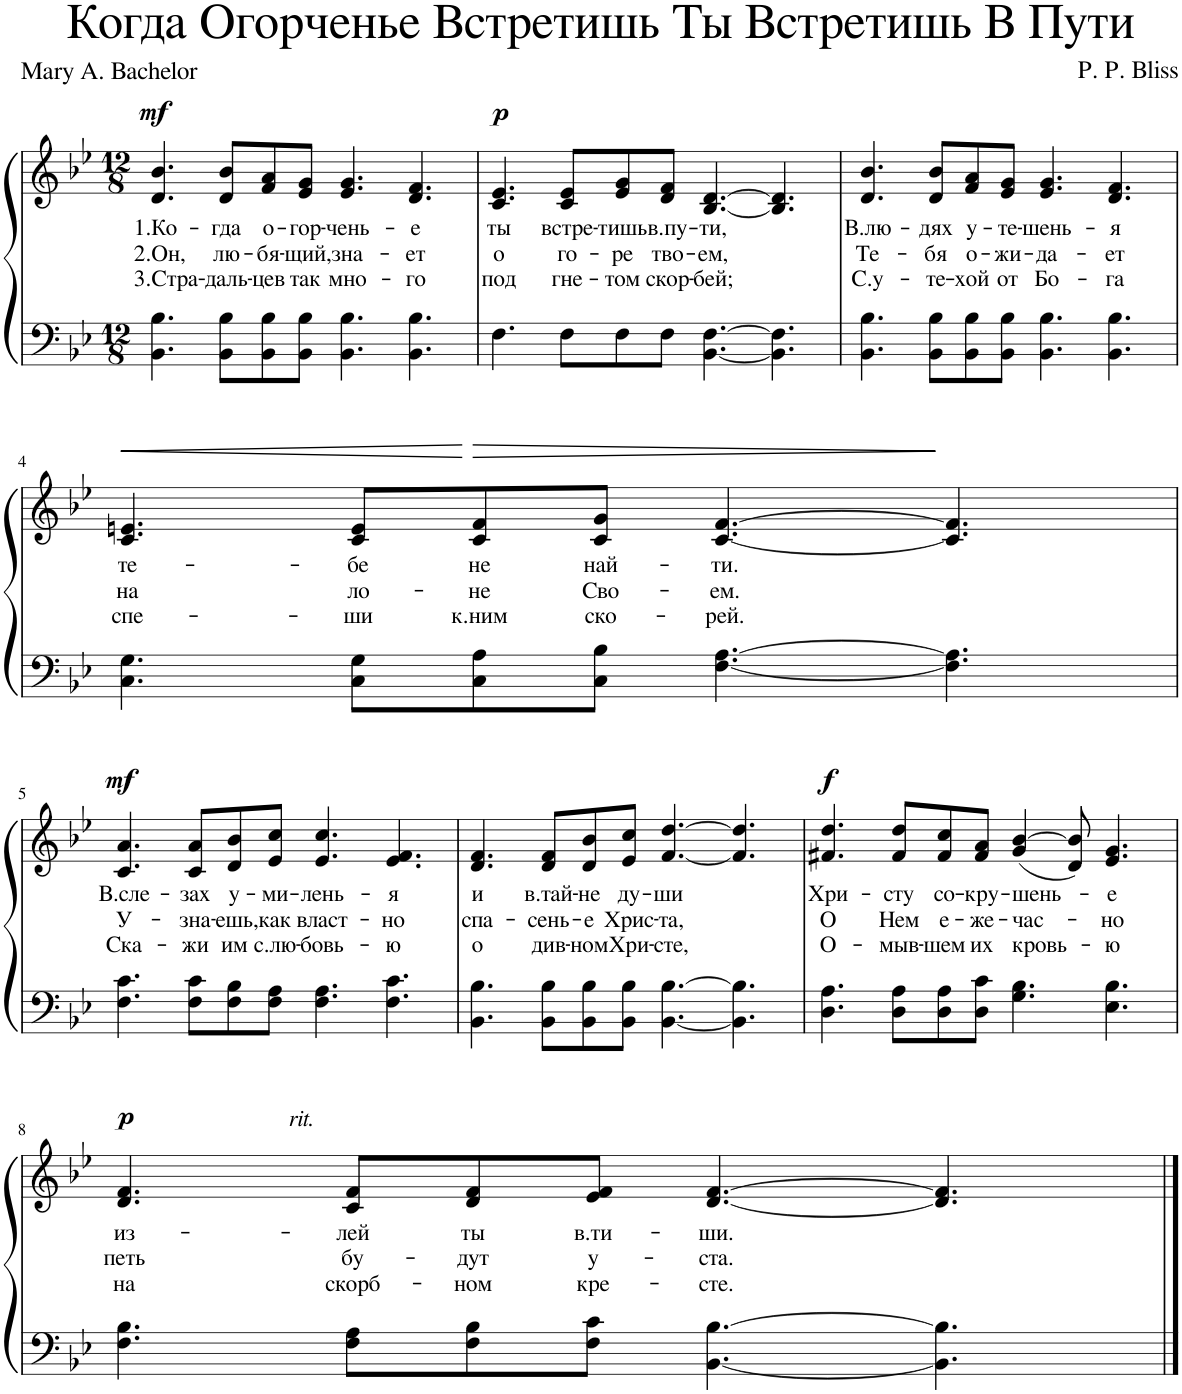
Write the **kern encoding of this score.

**kern	**kern	**text	**text	**text	**dynam
*part1	*part1	*part1	*part1	*part1	*part1
*staff2	*staff1	*staff1	*staff1	*staff1	*staff1/2
*I"Piano	*	*	*	*	*
*I'Pno.	*	*	*	*	*
*clefF4	*clefG2	*	*	*	*
*k[b-e-]	*k[b-e-]	*	*	*	*
*M12/8	*M12/8	*	*	*	*
=1	=1	=1	=1	=1	=1
!	!	!LO:LY:b	!LO:LY:b	!LO:LY:b	!LO:DY:a
4.BB-\ 4.B-\	4.d/ 4.b-/	1.Ко-	2.Он,	3.Стра-	mf
!	!	!LO:LY:b	!LO:LY:b	!LO:LY:b	!
8BB-\ 8B-\L	8d/ 8b-/L	-гда	лю-	-даль-	.
!	!	!LO:LY:b	!LO:LY:b	!LO:LY:b	!
8BB-\ 8B-\	8f/ 8a/	о-	-бя-	-цев	.
!	!	!LO:LY:b	!LO:LY:b	!LO:LY:b	!
8BB-\ 8B-\J	8e-/ 8g/J	-гор-	-щий,	так	.
!	!	!LO:LY:b	!LO:LY:b	!LO:LY:b	!
4.BB-\ 4.B-\	4.e-/ 4.g/	-чень-	зна-	мно-	.
!	!	!LO:LY:b	!LO:LY:b	!LO:LY:b	!
4.BB-\ 4.B-\	4.d/ 4.f/	-е	-ет	-го	.
=2	=2	=2	=2	=2	=2
!	!	!LO:LY:b	!LO:LY:b	!LO:LY:b	!LO:DY:a
4.F\	4.c/ 4.e-/	ты	о	под	p
!	!	!LO:LY:b	!LO:LY:b	!LO:LY:b	!
8F\L	8c/ 8e-/L	встре-	го-	гне-	.
!	!	!LO:LY:b	!LO:LY:b	!LO:LY:b	!
8F\	8e-/ 8g/	-тишь	-ре	-том	.
!	!	!LO:LY:b	!LO:LY:b	!LO:LY:b	!
8F\J	8d/ 8f/J	в.пу-	тво-	скор-	.
!	!	!LO:LY:b	!LO:LY:b	!LO:LY:b	!
[4.BB-\ [4.F\	[4.B-/ [4.d/	-ти,	-ем,	-бей;	.
4.BB-\] 4.F\]	4.B-/] 4.d/]	.	.	.	.
=3	=3	=3	=3	=3	=3
!	!	!LO:LY:b	!LO:LY:b	!LO:LY:b	!
4.BB-\ 4.B-\	4.d/ 4.b-/	В.лю-	Те-	С.у-	.
!	!	!LO:LY:b	!LO:LY:b	!LO:LY:b	!
8BB-\ 8B-\L	8d/ 8b-/L	-дях	-бя	-те-	.
!	!	!LO:LY:b	!LO:LY:b	!LO:LY:b	!
8BB-\ 8B-\	8f/ 8a/	у-	о-	-хой	.
!	!	!LO:LY:b	!LO:LY:b	!LO:LY:b	!
8BB-\ 8B-\J	8e-/ 8g/J	-те-	-жи-	от	.
!	!	!LO:LY:b	!LO:LY:b	!LO:LY:b	!
4.BB-\ 4.B-\	4.e-/ 4.g/	-шень-	-да-	Бо-	.
!	!	!LO:LY:b	!LO:LY:b	!LO:LY:b	!
4.BB-\ 4.B-\	4.d/ 4.f/	-я	-ет	-га	.
!!LO:LB:g=z
=4	=4	=4	=4	=4	=4
!	!	!LO:LY:b	!LO:LY:b	!LO:LY:b	!LO:HP:b
4.C\ 4.G\	4.c/ 4.en/	те-	на	спе-	<
!	!	!LO:LY:b	!LO:LY:b	!LO:LY:b	!
8C\ 8G\L	8c/ 8e/L	-бе	ло-	-ши	.
!	!	!LO:LY:b	!LO:LY:b	!LO:LY:b	!LO:HP:n=1:b
8C\ 8A\	8c/ 8f/	не	-не	к.ним	[ >
!	!	!LO:LY:b	!LO:LY:b	!LO:LY:b	!
8C\ 8B-\J	8c/ 8g/J	най-	Сво-	ско-	.
!	!	!LO:LY:b	!LO:LY:b	!LO:LY:b	!
[4.F\ [4.A\	[4.c/ [4.f/	-ти.	-ем.	-рей.	.
4.F\] 4.A\]	4.c/] 4.f/]	.	.	.	]
!!LO:LB:g=z
=5	=5	=5	=5	=5	=5
!	!	!LO:LY:b	!LO:LY:b	!LO:LY:b	!LO:DY:a
4.F\ 4.c\	4.c/ 4.a/	В.сле-	У-	Ска-	mf
!	!	!LO:LY:b	!LO:LY:b	!LO:LY:b	!
8F\ 8c\L	8c/ 8a/L	-зах	-зна-	-жи	.
!	!	!LO:LY:b	!LO:LY:b	!LO:LY:b	!
8F\ 8B-\	8d/ 8b-/	у-	-ешь,	им	.
!	!	!LO:LY:b	!LO:LY:b	!LO:LY:b	!
8F\ 8A\J	8e-/ 8cc/J	-ми-	как	с.лю-	.
!	!	!LO:LY:b	!LO:LY:b	!LO:LY:b	!
4.F\ 4.A\	4.e-/ 4.cc/	-лень-	власт-	-бовь-	.
!	!	!LO:LY:b	!LO:LY:b	!LO:LY:b	!
4.F\ 4.c\	4.e-/ 4.f/	-я	-но	-ю	.
=6	=6	=6	=6	=6	=6
!	!	!LO:LY:b	!LO:LY:b	!LO:LY:b	!
4.BB-\ 4.B-\	4.d/ 4.f/	и	спа-	о	.
!	!	!LO:LY:b	!LO:LY:b	!LO:LY:b	!
8BB-\ 8B-\L	8d/ 8f/L	в.тай-	-сень-	див-	.
!	!	!LO:LY:b	!LO:LY:b	!LO:LY:b	!
8BB-\ 8B-\	8d/ 8b-/	-не	-е	-ном	.
!	!	!LO:LY:b	!LO:LY:b	!LO:LY:b	!
8BB-\ 8B-\J	8e-/ 8cc/J	ду-	Хрис-	Хри-	.
!	!	!LO:LY:b	!LO:LY:b	!LO:LY:b	!
[4.BB-\ [4.B-\	[4.f/ [4.dd/	-ши	-та,	-сте,	.
4.BB-\] 4.B-\]	4.f/] 4.dd/]	.	.	.	.
=7	=7	=7	=7	=7	=7
!	!	!LO:LY:b	!LO:LY:b	!LO:LY:b	!LO:DY:a
4.D\ 4.A\	4.f#X/ 4.dd/	Хри-	О	О-	f
!	!	!LO:LY:b	!LO:LY:b	!LO:LY:b	!
8D\ 8A\L	8f#/ 8dd/L	-сту	Нем	-мыв-	.
!	!	!LO:LY:b	!LO:LY:b	!LO:LY:b	!
8D\ 8A\	8f#/ 8cc/	со-	е-	-шем	.
!	!	!LO:LY:b	!LO:LY:b	!LO:LY:b	!
8D\ 8c\J	8f#/ 8a/J	-кру-	-же-	их	.
!	!	!LO:LY:b	!LO:LY:b	!LO:LY:b	!
4.G\ 4.B-\	(<4g/ [4b-/	-шень-	-час-	кровь-	.
.	8d/ 8b-/])	.	.	.	.
!	!	!LO:LY:b	!LO:LY:b	!LO:LY:b	!
4.E-\ 4.B-\	4.e-/ 4.g/	-е	-но	-ю	.
!!LO:LB:g=z
=8	=8	=8	=8	=8	=8
!	!	!LO:LY:b	!LO:LY:b	!LO:LY:b	!LO:DY:a
4.F\ 4.B-\	4.d/ 4.f/	из-	петь	на	p
!	!LO:TX:a:i:t=rit.	!	!	!	!
!	!	!LO:LY:b	!LO:LY:b	!LO:LY:b	!
8F\ 8A\L	8c/ 8f/L	-лей	бу-	скорб-	.
!	!	!LO:LY:b	!LO:LY:b	!LO:LY:b	!
8F\ 8B-\	8d/ 8f/	ты	-дут	-ном	.
!	!	!LO:LY:b	!LO:LY:b	!LO:LY:b	!
8F\ 8c\J	8e-/ 8f/J	в.ти-	у-	кре-	.
!	!	!LO:LY:b	!LO:LY:b	!LO:LY:b	!
[4.BB-\ [4.B-\	[4.d/ [4.f/	-ши.	-ста.	-сте.	.
4.BB-\] 4.B-\]	4.d/] 4.f/]	.	.	.	.
==	==	==	==	==	==
*-	*-	*-	*-	*-	*-
